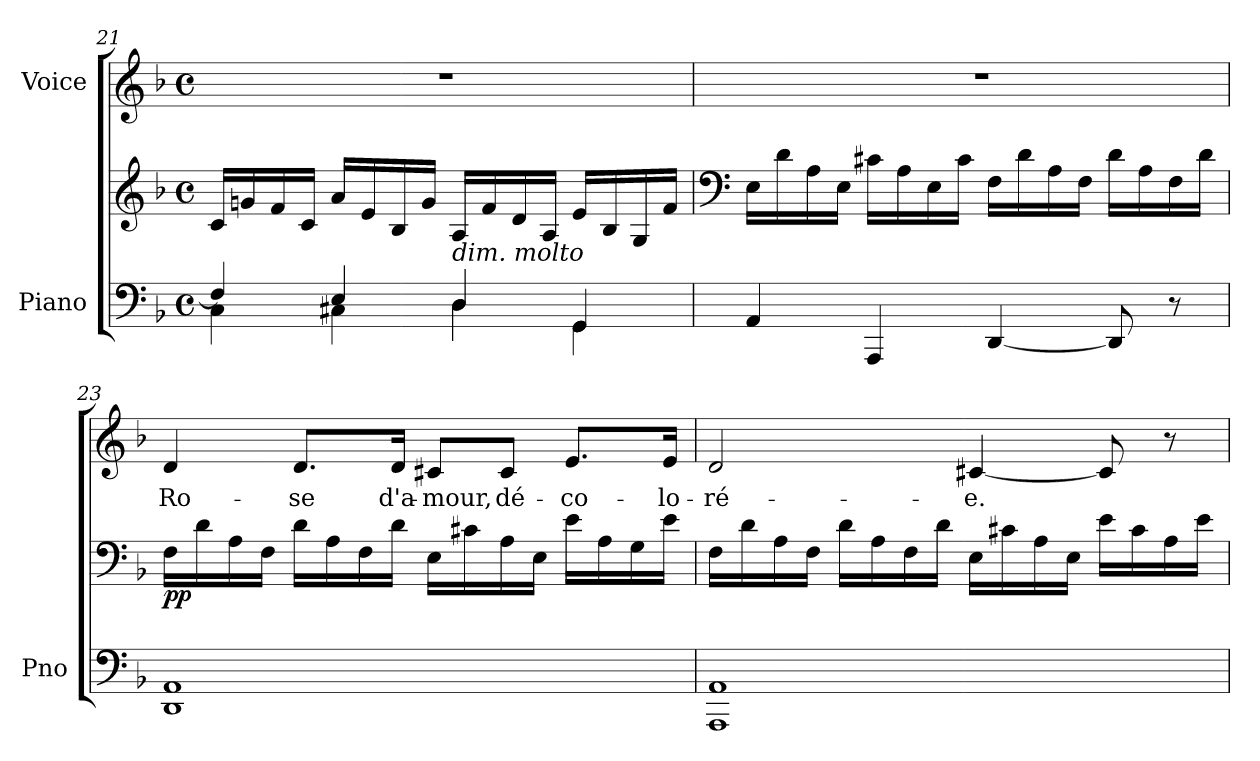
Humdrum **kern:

**kern	**kern	**dynam	**kern	**text
*part2	*part2	*part2	*part1	*part1
*staff3	*staff2	*staff2/3	*staff1	*staff1
*I"Piano	*	*	*I"Voice	*
*I'Pno	*	*	*	*
*clefF4	*clefG2	*	*clefG2	*
*k[b-]	*k[b-]	*	*k[b-]	*
*M4/4	*M4/4	*	*M4/4	*
*met(c)	*met(c)	*	*met(c)	*
=21	=21	=21	=21	=21
*^	*	*	*	*
4F/]	4C\	16c/LL	.	1r	.
.	.	16gn/	.	.	.
.	.	16f/	.	.	.
.	.	16c/JJ	.	.	.
4E/	4C#X\	16a/LL	.	.	.
.	.	16e/	.	.	.
.	.	16B-/	.	.	.
.	.	16g/JJ	.	.	.
!	!	!LO:TX:b:i:t=dim. molto	!	!	!
4D/	4D\	16A/LL	.	.	.
.	.	16f/	.	.	.
.	.	16d/	.	.	.
.	.	16A/JJ	.	.	.
4GG/	4GG\	16e/LL	.	.	.
.	.	16B-/	.	.	.
.	.	16G/	.	.	.
.	.	16f/JJ	.	.	.
*v	*v	*	*	*	*
=22	=22	=22	=22	=22
*	*clefF4	*	*	*
4AA/	16E\LL	.	1r	.
.	16d\	.	.	.
.	16A\	.	.	.
.	16E\JJ	.	.	.
4AAA/	16c#X\LL	.	.	.
.	16A\	.	.	.
.	16E\	.	.	.
.	16c#\JJ	.	.	.
[4DD/	16F\LL	.	.	.
.	16d\	.	.	.
.	16A\	.	.	.
.	16F\JJ	.	.	.
8DD/]	16d\LL	.	.	.
.	16A\	.	.	.
8r	16F\	.	.	.
.	16d\JJ	.	.	.
!!LO:PB:g=z
=23	=23	=23	=23	=23
!	!	!LO:DY:b	!	!LO:LY:b
1DD 1AA	16F\LL	pp	4d/	Ro-
.	16d\	.	.	.
.	16A\	.	.	.
.	16F\JJ	.	.	.
!	!	!	!	!LO:LY:b
.	16d\LL	.	8.d/L	-se
.	16A\	.	.	.
.	16F\	.	.	.
!	!	!	!	!LO:LY:b
.	16d\JJ	.	16d/Jk	d'a-
!	!	!	!	!LO:LY:b
.	16E\LL	.	8c#X/L	-mour,
.	16c#X\	.	.	.
!	!	!	!	!LO:LY:b
.	16A\	.	8c#/J	dé-
.	16E\JJ	.	.	.
!	!	!	!	!LO:LY:b
.	16e\LL	.	8.e/L	-co-
.	16A\	.	.	.
.	16G\	.	.	.
!	!	!	!	!LO:LY:b
.	16e\JJ	.	16e/Jk	-lo-
=24	=24	=24	=24	=24
!	!	!	!	!LO:LY:b
1AAA 1AA	16F\LL	.	2d/	-ré-
.	16d\	.	.	.
.	16A\	.	.	.
.	16F\JJ	.	.	.
.	16d\LL	.	.	.
.	16A\	.	.	.
.	16F\	.	.	.
.	16d\JJ	.	.	.
!	!	!	!	!LO:LY:b
.	16E\LL	.	[4c#X/	-e.
.	16c#X\	.	.	.
.	16A\	.	.	.
.	16E\JJ	.	.	.
.	16e\LL	.	8c#/]	.
.	16c#\	.	.	.
.	16A\	.	8r	.
.	16e\JJ	.	.	.
=	=	=	=	=
*-	*-	*-	*-	*-
